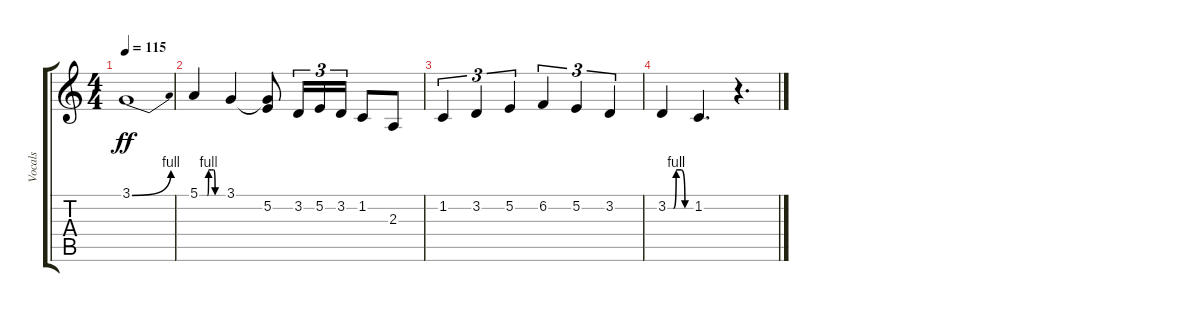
\track ("Vocals" "Vocals") {instrument lead2sawtooth}
\staff {score tabs}
\tuning (E4 B3 G3 D3 A2 E2) {hide}
\ts (4 4)
\tempo 115
\clef g2
\ks c
3.1{be (bend 0 0 60 4)}.1{dy ff} |
5.1{be (custom 0 0 11 0 20 0 23 4 31 4 36 4 40 0 45 0 60 0)}.4 3.1.4 (3.1{t} 5.2).8 3.2.16{tu (3 2)} 5.2.16{tu (3 2)} 3.2.16{tu (3 2)} 1.2.8 2.3.8 |
1.2.4{tu (3 2)} 3.2.4{tu (3 2)} 5.2.4{tu (3 2)} 6.2.4{tu (3 2)} 5.2.4{tu (3 2)} 3.2.4{tu (3 2)} |
3.2{be (custom 0 0 10 0 15 0 22 4 35 4 45 0 60 0)}.4 1.2.4{d} r.4{d}
